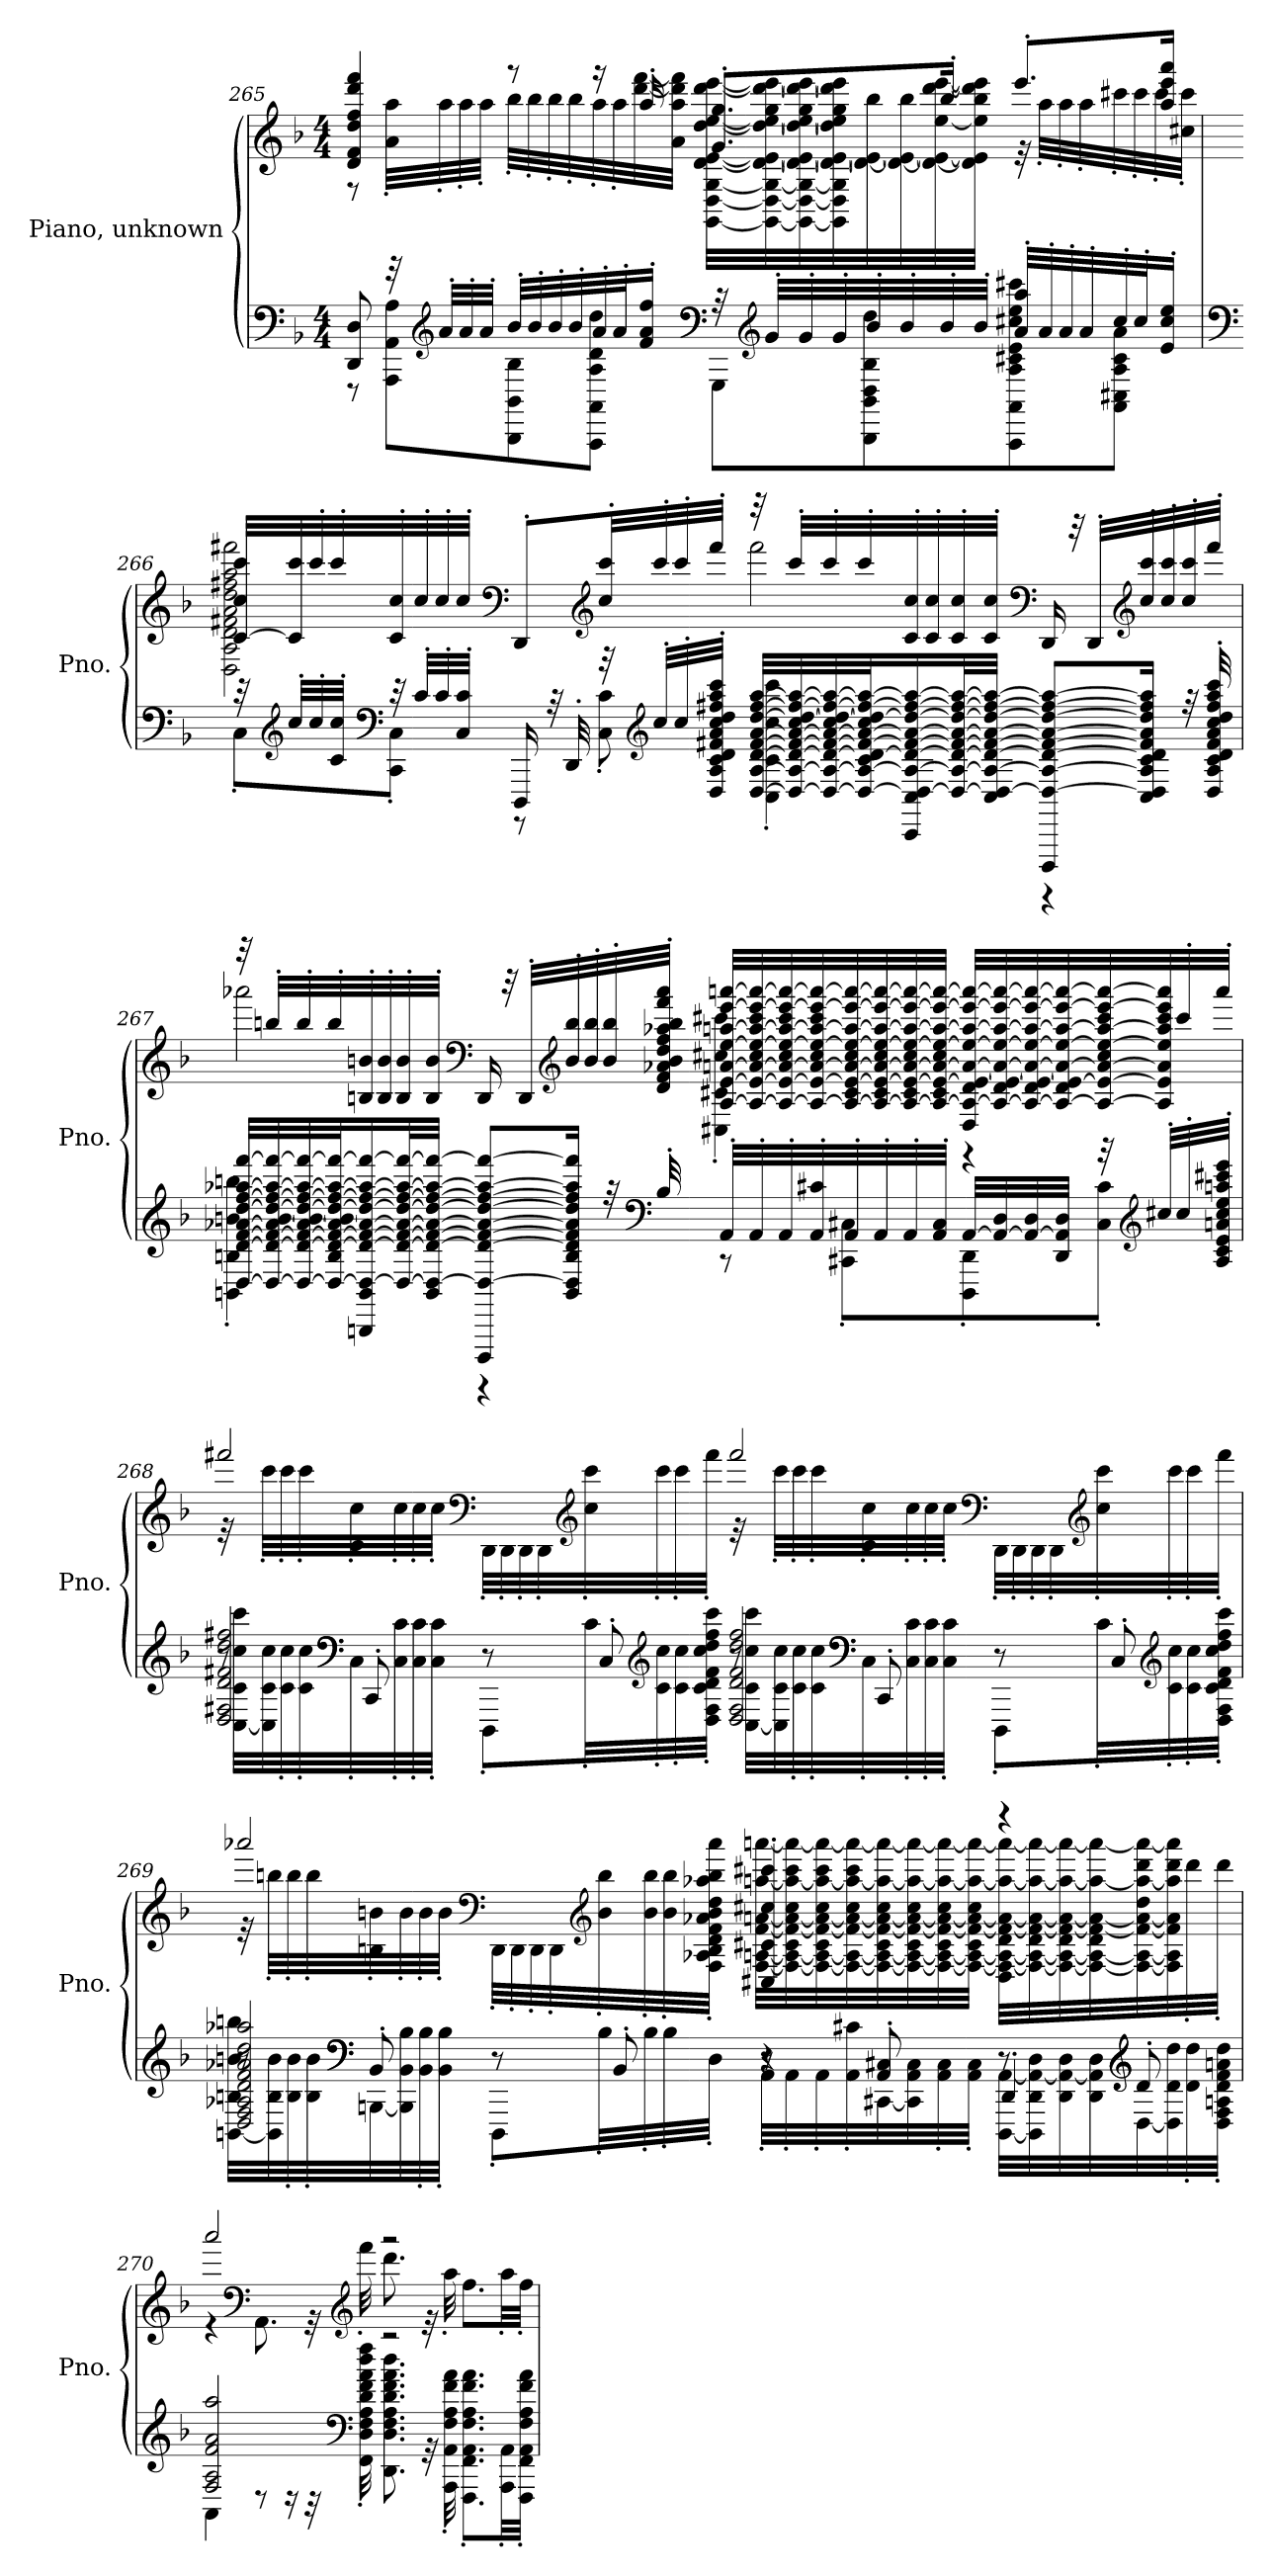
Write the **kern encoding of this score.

**kern	**kern
*part1	*part1
*staff2	*staff1
*I"Piano, unknown	*
*I'Pno.	*
!!LO:LB:g=z
*clefF4	*clefG2
*k[b-]	*k[b-]
*M4/4	*M4/4
=265	=265
*^	*^
8DD/ 8D/	8r	4d/ 4f/ 4dd/ 4ff/ 4ddd/ 4fff/	8r
32r	8AAA\ 8AA\ 8A\L	.	32a\' 32aa\'LLL
*clefG2	*	*	*
32a'/LLL	.	.	32aa'\
32a'/	.	.	32aa'\
32a'/JJJ	.	.	32aa'\JJJ
32b-'/LLL	8BBB-\ 8BB-\ 8B-\	8r	32bb-'\LLL
32b-'/	.	.	32bb-'\
32b-'/	.	.	32bb-'\
32b-'/	.	.	32bb-'\
32a'/	8AAA\ 8AA\ 8A\ 8d\ 8dd\J	16r	32aa'\
32a'/J	.	.	32aa'\
16f/' 16a/' 16ff/'JJ	.	16aa'/	[32ddd\ [32fff\
.	.	.	32a\ 32aa\ 32ddd\] 32fff\]JJJ
*clefF4	*	*	*
32r	8GGG\L	8.g/' 8.gg/'L	[32GG\ [32D\ [32G\ [32d\ [32e\ [32dd\ [32ee\ [32ddd\ [32eee\LLL
*clefG2	*	*	*
32g'/LLL	.	.	32GG\_ 32D\_ 32G\_ 32d\_ 32e\_ 32dd\_ 32ee\_ 32gg\ 32ddd\_ 32eee\_
32g'/	.	.	32GG\_ 32D\_ 32G\_ 32d\_ 32e\_ 32dd\_ 32ee\_ 32gg\ 32ddd\_ 32eee\_
32g'/	.	.	32GG\] 32D\] 32G\] 32d\_ 32e\_ 32dd\] 32ee\] 32gg\ 32ddd\] 32eee\]
32b-'/	8BBB-\ 8BB-\ 8D\ 8B-\ 8dd\	.	32d\_ 32e\_ 32bb-\
32b-'/	.	.	32d\_ 32e\_ 32bb-\
32b-'/	.	16bb-'/Jk	32d\_ 32e\_ [32ee\ [32ddd\ [32eee\
32b-'/JJJ	.	.	32d\] 32e\] 32ee\] 32bb-\ 32ddd\] 32eee\]JJJ
32a/' 32aa/'LLL	8AAA\ 8AA\ 8A\ 8c#X\ 8e\ 8cc#X\ 8ee\ 8ccc#X\	8.eee'/L	32r
32a'/	.	.	32aa'\LLL
32a'/	.	.	32aa'\
32a'/	.	.	32aa'\
32cc#'/	8AA\ 8C#X\ 8A\ 8c#\ 8a\J	.	32ccc#X'\
32cc#'/J	.	.	32ccc#'\
16e/' 16cc#/' 16ee/'JJ	.	16aa/ 16eee/ 16aaa/Jk	32ccc#'\
.	.	.	32cc#X\' 32ccc#\'JJJ
!!LO:LB:g=z	!!
=266	=266	=266	=266
*clefF4	*	*	*
32r	8C'\L	[32c/ 32cc/ 32ccc/LLL	2D\ 2A\ 2d\ 2f#X\ 2a\ 2dd\ 2ff#X\ 2aa\ 2fff#X\
*clefG2	*	*	*
32cc'/LLL	.	32c/] 32ccc/	.
32cc'/	.	32ccc'/	.
32c/' 32cc/'JJJ	.	32ccc'/	.
*clefF4	*	*	*
32r	8CC\' 8C\'J	32c/' 32cc/'	.
32c'/LLL	.	32cc'/	.
32c'/	.	32cc'/	.
32C/' 32c/'JJJ	.	32cc'/JJJ	.
*	*	*clefF4	*
16DDD/	8r	8DD'/L	.
32r	.	.	.
32DD'/	.	.	.
*	*	*clefG2	*
32r	8C\' 8c\'	32cc/' 32ccc/'LL	.
*clefG2	*	*	*
32cc'/LLL	.	32ccc'/	.
32cc'/	.	32ccc'/	.
32D/' 32A/' 32c/' 32d/' 32f#X/' 32a/' 32cc/' 32dd/' 32ff#X/' 32aa/' 32ccc/'JJJ	.	32fff#'/JJJ	.
[32D/ [32A/ [32d/ [32f#/ [32a/ [32dd/ [32ff#/ [32aa/LLL	4C\' 4c\' 4cc\' 4ccc\'	32r	2fff#\
32D/_ 32A/_ 32d/_ 32f#/_ 32a/_ 32cc/ 32dd/_ 32ff#/_ 32aa/_	.	32ccc'/LLL	.
32D/_ 32A/_ 32d/_ 32f#/_ 32a/_ 32cc/ 32dd/_ 32ff#/_ 32aa/_	.	32ccc'/	.
32D/_ 32A/_ 32c/ 32d/_ 32f#/_ 32a/_ 32cc/ 32dd/_ 32ff#/_ 32aa/_J	.	32ccc'/	.
16CC/ 16C/ 16D/_ 16A/_ 16d/_ 16f#/_ 16a/_ 16dd/_ 16ff#/_ 16aa/_	.	32c/' 32cc/'	.
.	.	32c/' 32cc/'	.
32D/_ 32A/_ 32d/_ 32f#/_ 32a/_ 32dd/_ 32ff#/_ 32aa/_L	.	32c/' 32cc/'	.
32C/ 32D/_ 32A/_ 32d/_ 32f#/_ 32a/_ 32dd/_ 32ff#/_ 32aa/_JJJ	.	32c/' 32cc/'JJJ	.
*	*	*clefF4	*
8DDD/ 8D/_ 8A/_ 8d/_ 8f#/_ 8a/_ 8dd/_ 8ff#/_ 8aa/_L	4r	16DD/	.
.	.	32r	.
.	.	32DD'/LLL	.
*	*	*clefG2	*
16C/ 16D/] 16A/] 16c/ 16d/] 16f#/] 16a/] 16dd/] 16ff#/] 16aa/]Jk	.	32cc/' 32ccc/'	.
.	.	32cc/' 32ccc/'	.
32r	.	32cc/' 32ccc/'	.
32D/' 32A/' 32c/' 32d/' 32f#/' 32a/' 32cc/' 32dd/' 32ff#/' 32aa/' 32ccc/'	.	32fff#'/JJJ	.
!!LO:LB:g=z	!!
=267	=267	=267	=267
[32D/ [32d/ [32f/ [32a-X/ [32dd/ [32ff/ [32aa-X/ [32fff/LLL	4BBn\' 4Bn\' 4bn\' 4bbn\'	32r	2aaa-X\
32D/_ 32d/_ 32f/_ 32a-/_ 32b/ 32dd/_ 32ff/_ 32aa-/_ 32fff/_	.	32bbn'/LLL	.
32D/_ 32d/_ 32f/_ 32a-/_ 32b/ 32dd/_ 32ff/_ 32aa-/_ 32fff/_	.	32bb'/	.
32D/_ 32B/ 32d/_ 32f/_ 32a-/_ 32b/ 32dd/_ 32ff/_ 32aa-/_ 32fff/_J	.	32bb'/	.
16BBBn/ 16BB/ 16D/_ 16d/_ 16f/_ 16a-/_ 16dd/_ 16ff/_ 16aa-/_ 16fff/_	.	32Bn/' 32bn/'	.
.	.	32B/' 32b/'	.
32D/_ 32d/_ 32f/_ 32a-/_ 32dd/_ 32ff/_ 32aa-/_ 32fff/_L	.	32B/' 32b/'	.
32BB/ 32D/_ 32d/_ 32f/_ 32a-/_ 32dd/_ 32ff/_ 32aa-/_ 32fff/_JJJ	.	32B/' 32b/'JJJ	.
*	*	*clefF4	*
8DDD/ 8D/_ 8d/_ 8f/_ 8a-/_ 8dd/_ 8ff/_ 8aa-/_ 8fff/_L	4r	16DD/	.
.	.	32r	.
.	.	32DD'/LLL	.
*	*	*clefG2	*
16BB/ 16D/] 16B/ 16d/] 16f/] 16a-/] 16dd/] 16ff/] 16aa-/] 16fff/]Jk	.	32b/' 32bb/'	.
.	.	32b/' 32bb/'	.
32r	.	32b/' 32bb/'	.
*clefF4	*	*	*
32B'/	.	32d/' 32f/' 32a-X/' 32b/' 32dd/' 32ff/' 32aa-X/' 32bb/' 32fff/' 32aaa-/'JJJ	.
32AA'/LLL	8r	[32A/ [32e/ [32an/ [32ee/ [32aan/ [32eee/ [32aaan/LLL	4C#X\' 4c#X\' 4cc#X\' 4ccc#X\'
32AA'/	.	32A/_ 32e/_ 32a/_ 32cc#/ 32ee/_ 32aa/_ 32ccc#/ 32eee/_ 32aaa/_	.
32AA'/	.	32A/_ 32e/_ 32a/_ 32cc#/ 32ee/_ 32aa/_ 32ccc#/ 32eee/_ 32aaa/_	.
32AA/' 32c#X/'	.	32A/_ 32e/_ 32a/_ 32cc#/ 32ee/_ 32aa/_ 32ccc#/ 32eee/_ 32aaa/_	.
32AA'/	8CC#X\' 8C#X\'L	32A/_ 32c#/ 32e/_ 32a/_ 32cc#/ 32ee/_ 32aa/_ 32eee/_ 32aaa/_	.
32AA'/	.	32A/_ 32c#/ 32e/_ 32a/_ 32cc#/ 32ee/_ 32aa/_ 32eee/_ 32aaa/_	.
32AA'/	.	32A/_ 32c#/ 32e/_ 32a/_ 32cc#/ 32ee/_ 32aa/_ 32eee/_ 32aaa/_	.
32AA/' 32C#/'JJJ	.	32A/_ 32c#/ 32e/_ 32a/_ 32cc#/ 32ee/_ 32aa/_ 32eee/_ 32aaa/_JJJ	.
[32AA/LLL	8DDD\' 8DD\'	32D/ 32A/_ 32d/ 32e/_ 32a/_ 32ee/_ 32aa/_ 32eee/_ 32aaa/_LLL	4r
32AA/_ 32D/	.	32A/_ 32d/ 32e/_ 32a/_ 32ee/_ 32aa/_ 32eee/_ 32aaa/_	.
32AA/_ 32D/	.	32A/_ 32d/ 32e/_ 32a/_ 32ee/_ 32aa/_ 32eee/_ 32aaa/_	.
32DD/ 32AA/] 32D/JJJ	.	32A/_ 32d/ 32e/_ 32a/_ 32ee/_ 32aa/_ 32eee/_ 32aaa/_	.
32r	8C#\' 8c#\'J	32A/_ 32e/_ 32a/_ 32cc#/ 32ee/_ 32aa/_ 32ccc#/ 32eee/_ 32aaa/_	.
*clefG2	*	*	*
32cc#X'/LLL	.	32A/] 32e/] 32a/] 32ee/] 32aa/] 32ccc#/ 32eee/] 32aaa/]	.
32cc#'/	.	32ccc#'/	.
32A/' 32c#/' 32e/' 32an/' 32cc#/' 32ee/' 32aan/' 32ccc#X/' 32eee/'JJJ	.	32aaa'/JJJ	.
!!LO:LB:g=z	!!
=268	=268	=268	=268
*	*^	*	*
2D/ 2F#X/ 2d/ 2f#X/ 2dd/ 2ff#X/	[32C\ 32c\ 32cc\ 32ccc\LLL	8r	2fff#X/	32r
.	32C\] 32c\ 32cc\	.	.	32ccc'\LLL
.	32c\' 32cc\'	.	.	32ccc'\
.	32c\' 32cc\'	.	.	32ccc'\
*clefF4	*	*	*	*
.	32C'\	8CC'/	.	32c\' 32cc\'
.	32C\' 32c\'	.	.	32cc'\
.	32C\' 32c\'	.	.	32cc'\
.	32C\' 32c\'JJJ	.	.	32cc'\JJJ
*	*	*	*clefF4	*
.	8DDD'\L	8r	.	32DD'\LLL
.	.	.	.	32DD'\
.	.	.	.	32DD'\
.	.	.	.	32DD'\
*	*	*	*clefG2	*
.	32c'\LL	8C'/	.	32cc\' 32ccc\'
*clefG2	*	*	*	*
.	32c\' 32cc\'	.	.	32ccc'\
.	32c\' 32cc\'	.	.	32ccc'\
.	32D\' 32F#\' 32c\' 32d\' 32f#\' 32cc\' 32dd\' 32ff#\' 32ccc\'JJJ	.	.	32fff#'\JJJ
2D/ 2F#/ 2d/ 2f#/ 2dd/ 2ff#/	[32C\ 32c\ 32cc\ 32ccc\LLL	8r	2fff#/	32r
.	32C\] 32c\ 32cc\	.	.	32ccc'\LLL
.	32c\' 32cc\'	.	.	32ccc'\
.	32c\' 32cc\'	.	.	32ccc'\
*clefF4	*	*	*	*
.	32C'\	8CC'/	.	32c\' 32cc\'
.	32C\' 32c\'	.	.	32cc'\
.	32C\' 32c\'	.	.	32cc'\
.	32C\' 32c\'JJJ	.	.	32cc'\JJJ
*	*	*	*clefF4	*
.	8DDD'\L	8r	.	32DD'\LLL
.	.	.	.	32DD'\
.	.	.	.	32DD'\
.	.	.	.	32DD'\
*	*	*	*clefG2	*
.	32c'\LL	8C'/	.	32cc\' 32ccc\'
*clefG2	*	*	*	*
.	32c\' 32cc\'	.	.	32ccc'\
.	32c\' 32cc\'	.	.	32ccc'\
.	32D\' 32F#\' 32c\' 32d\' 32f#\' 32cc\' 32dd\' 32ff#\' 32ccc\'JJJ	.	.	32fff#'\JJJ
!!LO:PB:g=z	!!
=269	=269	=269	=269	=269
2D/ 2F/ 2A-X/ 2d/ 2f/ 2a-X/ 2dd/ 2aa-X/	[32BBn\ 32Bn\ 32bn\ 32bbn\LLL	8r	2aaa-X/	32r
.	32BB\] 32B\ 32b\	.	.	32bbn'\LLL
.	32B\' 32b\'	.	.	32bb'\
.	32B\' 32b\'	.	.	32bb'\
*clefF4	*	*	*	*
.	[32BBBn\	8BB'/	.	32Bn\' 32bn\'
.	32BBB\] 32BB\ 32B\	.	.	32b'\
.	32BB\' 32B\'	.	.	32b'\
.	32BB\' 32B\'JJJ	.	.	32b'\JJJ
*	*	*	*clefF4	*
.	8DDD'\L	8r	.	32DD'\LLL
.	.	.	.	32DD'\
.	.	.	.	32DD'\
.	.	.	.	32DD'\
*	*	*	*clefG2	*
.	32B'\LL	8BB'/	.	32b\' 32bb\'
.	32B'\	.	.	32b\' 32bb\'
.	32B'\	.	.	32b\' 32bb\'
.	32D'\JJJ	.	.	32F\' 32A-X\' 32B\' 32d\' 32f\' 32a-X\' 32b\' 32dd\' 32aa-X\' 32bb\' 32aaa-\'JJJ
4r	32AA'\LLL	8r	4C#X/' 4c#X/' 4cc#X/' 4ccc#X/'	[32F\ [32An\ [32f\ [32an\ [32aan\ [32aaan\LLL
.	32AA'\	.	.	32F\_ 32A\_ 32c#\ 32f\_ 32a\_ 32cc#\ 32aa\_ 32ccc#\ 32aaa\_
.	32AA'\	.	.	32F\_ 32A\_ 32c#\ 32f\_ 32a\_ 32cc#\ 32aa\_ 32ccc#\ 32aaa\_
.	32AA\' 32c#X\'	.	.	32F\_ 32A\_ 32f\_ 32a\_ 32cc#\ 32aa\_ 32ccc#\ 32aaa\_
.	[32CC#X\	8AA/' 8C#X/'	.	32F\_ 32A\_ 32c#\ 32f\_ 32a\_ 32cc#\ 32aa\_ 32aaa\_
.	32CC#\] 32AA\ 32C#\	.	.	32F\_ 32A\_ 32c#\ 32f\_ 32a\_ 32cc#\ 32aa\_ 32aaa\_
.	32AA\' 32C#\'	.	.	32F\_ 32A\_ 32c#\ 32f\_ 32a\_ 32cc#\ 32aa\_ 32aaa\_
.	32AA\' 32C#\'JJJ	.	.	32F\_ 32A\_ 32c#\ 32f\_ 32a\_ 32cc#\ 32aa\_ 32aaa\_JJJ
8r	[32DDD\ [32AA\LLL	4DD'/	4r	32D\ 32F\_ 32A\_ 32d\ 32f\_ 32a\_ 32aa\_ 32aaa\_LLL
.	32DDD\] 32DD\ 32AA\_ 32D\	.	.	32F\_ 32A\_ 32d\ 32f\_ 32a\_ 32aa\_ 32aaa\_
.	32DD\ 32AA\_ 32D\	.	.	32F\_ 32A\_ 32d\ 32f\_ 32a\_ 32aa\_ 32aaa\_
.	32DD\ 32AA\] 32D\	.	.	32F\_ 32A\_ 32d\ 32f\_ 32a\_ 32aa\_ 32aaa\_
*clefG2	*	*	*	*
8d'/	[32D\	.	.	32F\_ 32A\_ 32f\_ 32a\_ 32dd\ 32aa\_ 32ddd\ 32aaa\_
.	32D\] 32d\ 32dd\	.	.	32F\] 32A\] 32f\] 32a\] 32aa\] 32ddd\ 32aaa\]
.	32d\' 32dd\'	.	.	32ddd'\
.	32D\' 32F\' 32An\' 32d\' 32f\' 32an\' 32dd\'JJJ	.	.	32ddd'\JJJ
*	*v	*v	*	*
!!LO:LB:g=z	!!
=270	=270	=270	=270
2F/ 2A/ 2f/ 2a/ 2aa/	4AA\	2aaa/	4r
*	*	*clefF4	*
.	8r	.	8.AA\
.	16r	.	.
.	32r	.	32r
*clefF4	*	*clefG2	*
.	32FF\' 32D\' 32F\' 32A\' 32d\' 32f\' 32a\' 32dd\' 32ff\'	.	32fff'\
2r	8.DD\ 8.D\ 8.F\ 8.A\ 8.d\ 8.f\ 8.a\ 8.dd\	2r	8.ddd\
.	32r	.	32r
.	32AAA\' 32AA\' 32F\' 32A\' 32f\' 32a\'	.	32aa'\
.	8.FFF\' 8.FF\' 8.AA\' 8.F\' 8.A\' 8.f\' 8.a\'L	.	8.ff\L
.	32AAA\' 32AA\'LL	.	32aa'\LL
.	32FFF\' 32FF\' 32AA\' 32F\' 32A\' 32f\' 32a\'JJJ	.	32ff'\JJJ
*v	*v	*	*
*	*v	*v
=	=
*-	*-
